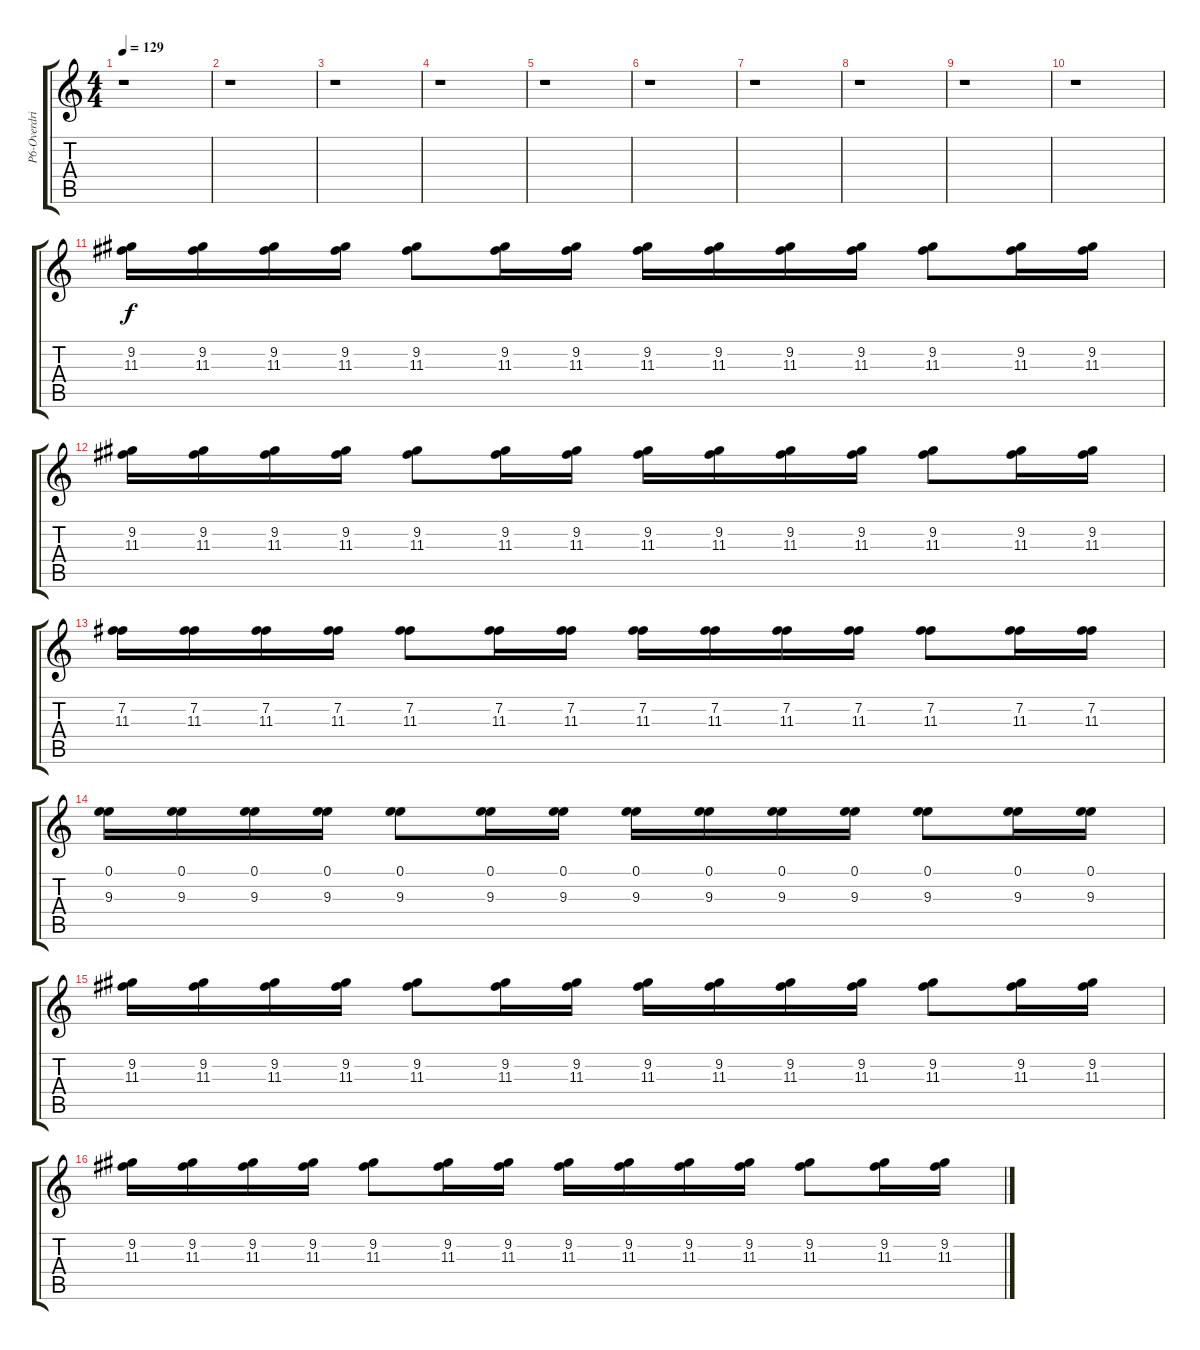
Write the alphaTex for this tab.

\track ("P6-Overdriven Guitar" "P6-Overdri") {instrument overdrivenguitar}
\staff {score tabs}
\tuning (E4 B3 G3 D3 A2 E2) {hide}
\ts (4 4)
\tempo 129
\clef g2
\ks c
r.1{dy f} |
r.1 |
r.1 |
r.1 |
r.1 |
r.1 |
r.1 |
r.1 |
r.1 |
r.1 |
(9.2 11.3).16 (9.2 11.3).16 (9.2 11.3).16 (9.2 11.3).16 (9.2 11.3).8 (9.2 11.3).16 (9.2 11.3).16 (9.2 11.3).16 (9.2 11.3).16 (9.2 11.3).16 (9.2 11.3).16 (9.2 11.3).8 (9.2 11.3).16 (9.2 11.3).16 |
(9.2 11.3).16 (9.2 11.3).16 (9.2 11.3).16 (9.2 11.3).16 (9.2 11.3).8 (9.2 11.3).16 (9.2 11.3).16 (9.2 11.3).16 (9.2 11.3).16 (9.2 11.3).16 (9.2 11.3).16 (9.2 11.3).8 (9.2 11.3).16 (9.2 11.3).16 |
(7.2 11.3).16 (7.2 11.3).16 (7.2 11.3).16 (7.2 11.3).16 (7.2 11.3).8 (7.2 11.3).16 (7.2 11.3).16 (7.2 11.3).16 (7.2 11.3).16 (7.2 11.3).16 (7.2 11.3).16 (7.2 11.3).8 (7.2 11.3).16 (7.2 11.3).16 |
(0.1 9.3).16 (0.1 9.3).16 (0.1 9.3).16 (0.1 9.3).16 (0.1 9.3).8 (0.1 9.3).16 (0.1 9.3).16 (0.1 9.3).16 (0.1 9.3).16 (0.1 9.3).16 (0.1 9.3).16 (0.1 9.3).8 (0.1 9.3).16 (0.1 9.3).16 |
(9.2 11.3).16 (9.2 11.3).16 (9.2 11.3).16 (9.2 11.3).16 (9.2 11.3).8 (9.2 11.3).16 (9.2 11.3).16 (9.2 11.3).16 (9.2 11.3).16 (9.2 11.3).16 (9.2 11.3).16 (9.2 11.3).8 (9.2 11.3).16 (9.2 11.3).16 |
(9.2 11.3).16 (9.2 11.3).16 (9.2 11.3).16 (9.2 11.3).16 (9.2 11.3).8 (9.2 11.3).16 (9.2 11.3).16 (9.2 11.3).16 (9.2 11.3).16 (9.2 11.3).16 (9.2 11.3).16 (9.2 11.3).8 (9.2 11.3).16 (9.2 11.3).16
